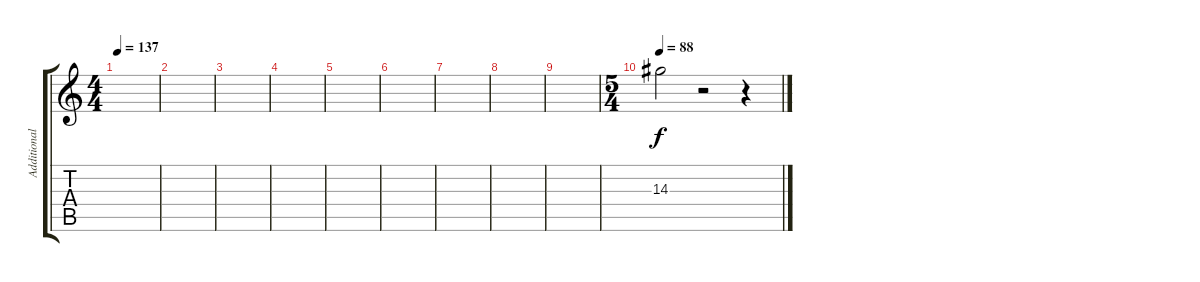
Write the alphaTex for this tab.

\track ("Additional Guitar" "Additional") {instrument distortionguitar}
\staff {score tabs}
\tuning (Eb4 Bb3 Gb3 Db3 Ab2 Eb2) {hide}
\ts (4 4)
\tempo 137
\clef g2
\ks c
|
|
|
|
|
|
|
|
|
\ts (5 4)
\tempo 88
14.3.2 r.2 r.4
